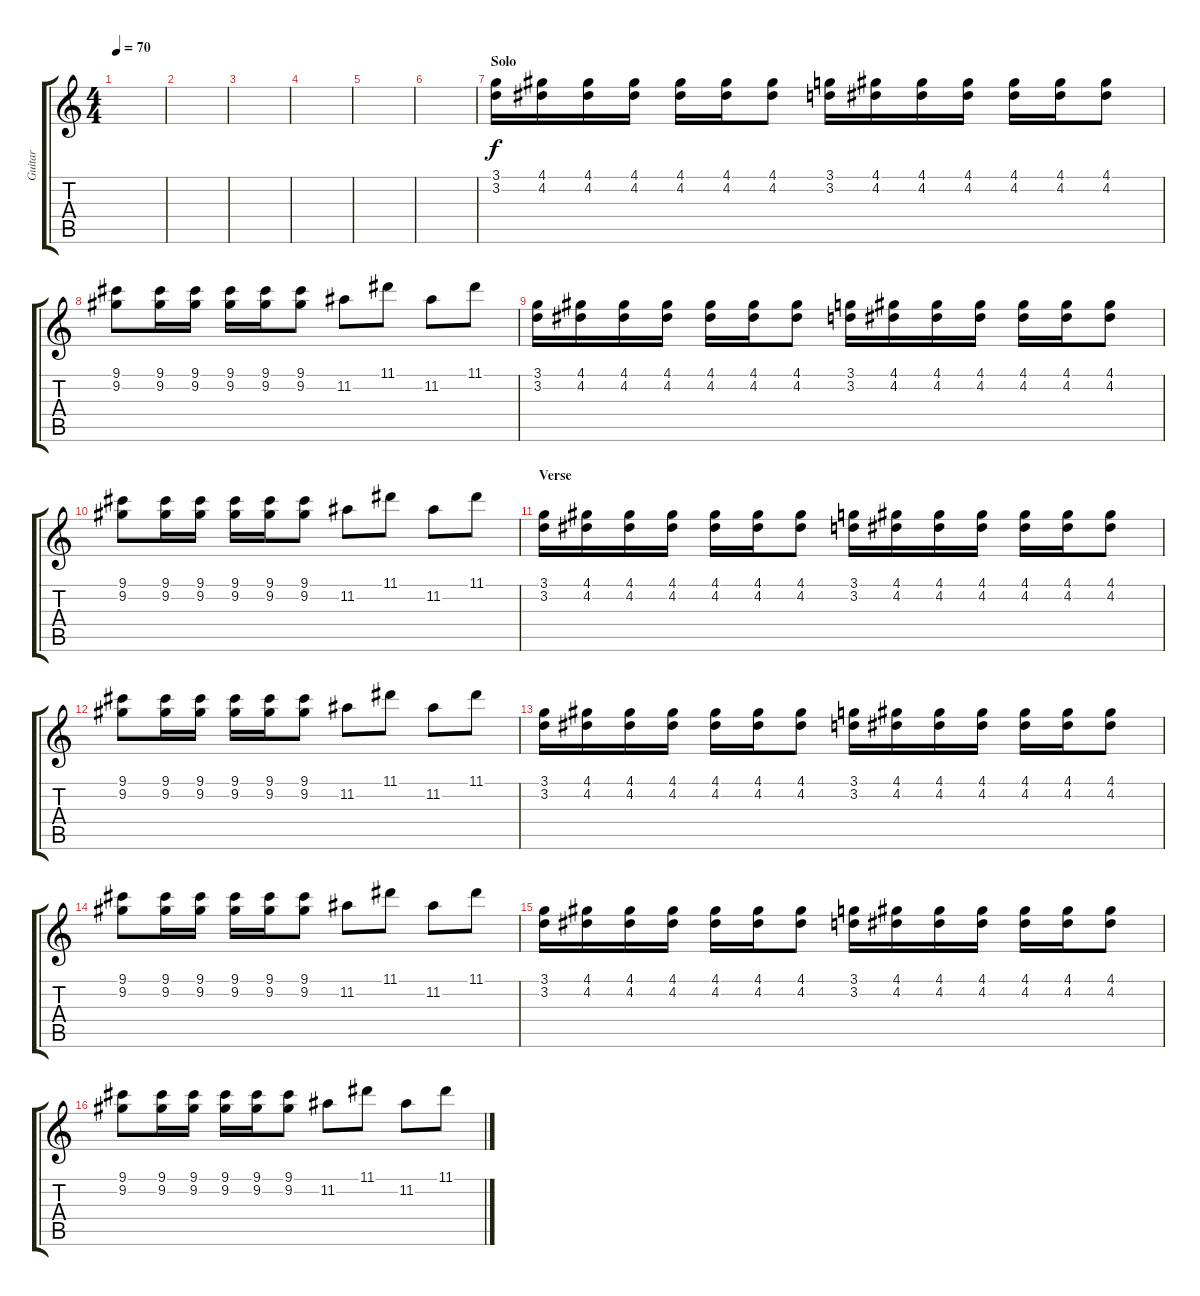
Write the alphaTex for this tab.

\track ("Guitar" "Guitar") {instrument distortionguitar}
\staff {score tabs}
\tuning (E4 B3 G3 D3 A2 E2) {hide}
\ts (4 4)
\tempo 70
\clef g2
\ks c
|
|
|
|
|
|
\section ("" "Solo")
(3.1 3.2).16{volume 6 balance 3} (4.1 4.2).16 (4.1 4.2).16 (4.1 4.2).16 (4.1 4.2).16 (4.1 4.2).16 (4.1 4.2).8 (3.1 3.2).16 (4.1 4.2).16 (4.1 4.2).16 (4.1 4.2).16 (4.1 4.2).16 (4.1 4.2).16 (4.1 4.2).8 |
(9.1 9.2).8 (9.1 9.2).16 (9.1 9.2).16 (9.1 9.2).16 (9.1 9.2).16 (9.1 9.2).8 11.2.8 11.1.8 11.2.8 11.1.8 |
(3.1 3.2).16 (4.1 4.2).16 (4.1 4.2).16 (4.1 4.2).16 (4.1 4.2).16 (4.1 4.2).16 (4.1 4.2).8 (3.1 3.2).16 (4.1 4.2).16 (4.1 4.2).16 (4.1 4.2).16 (4.1 4.2).16 (4.1 4.2).16 (4.1 4.2).8 |
(9.1 9.2).8 (9.1 9.2).16 (9.1 9.2).16 (9.1 9.2).16 (9.1 9.2).16 (9.1 9.2).8 11.2.8 11.1.8 11.2.8 11.1.8 |
\section ("" "Verse")
(3.1 3.2).16 (4.1 4.2).16 (4.1 4.2).16 (4.1 4.2).16 (4.1 4.2).16 (4.1 4.2).16 (4.1 4.2).8 (3.1 3.2).16 (4.1 4.2).16 (4.1 4.2).16 (4.1 4.2).16 (4.1 4.2).16 (4.1 4.2).16 (4.1 4.2).8 |
(9.1 9.2).8 (9.1 9.2).16 (9.1 9.2).16 (9.1 9.2).16 (9.1 9.2).16 (9.1 9.2).8 11.2.8 11.1.8 11.2.8 11.1.8 |
(3.1 3.2).16 (4.1 4.2).16 (4.1 4.2).16 (4.1 4.2).16 (4.1 4.2).16 (4.1 4.2).16 (4.1 4.2).8 (3.1 3.2).16 (4.1 4.2).16 (4.1 4.2).16 (4.1 4.2).16 (4.1 4.2).16 (4.1 4.2).16 (4.1 4.2).8 |
(9.1 9.2).8 (9.1 9.2).16 (9.1 9.2).16 (9.1 9.2).16 (9.1 9.2).16 (9.1 9.2).8 11.2.8 11.1.8 11.2.8 11.1.8 |
(3.1 3.2).16 (4.1 4.2).16 (4.1 4.2).16 (4.1 4.2).16 (4.1 4.2).16 (4.1 4.2).16 (4.1 4.2).8 (3.1 3.2).16 (4.1 4.2).16 (4.1 4.2).16 (4.1 4.2).16 (4.1 4.2).16 (4.1 4.2).16 (4.1 4.2).8 |
(9.1 9.2).8 (9.1 9.2).16 (9.1 9.2).16 (9.1 9.2).16 (9.1 9.2).16 (9.1 9.2).8 11.2.8 11.1.8 11.2.8 11.1.8
